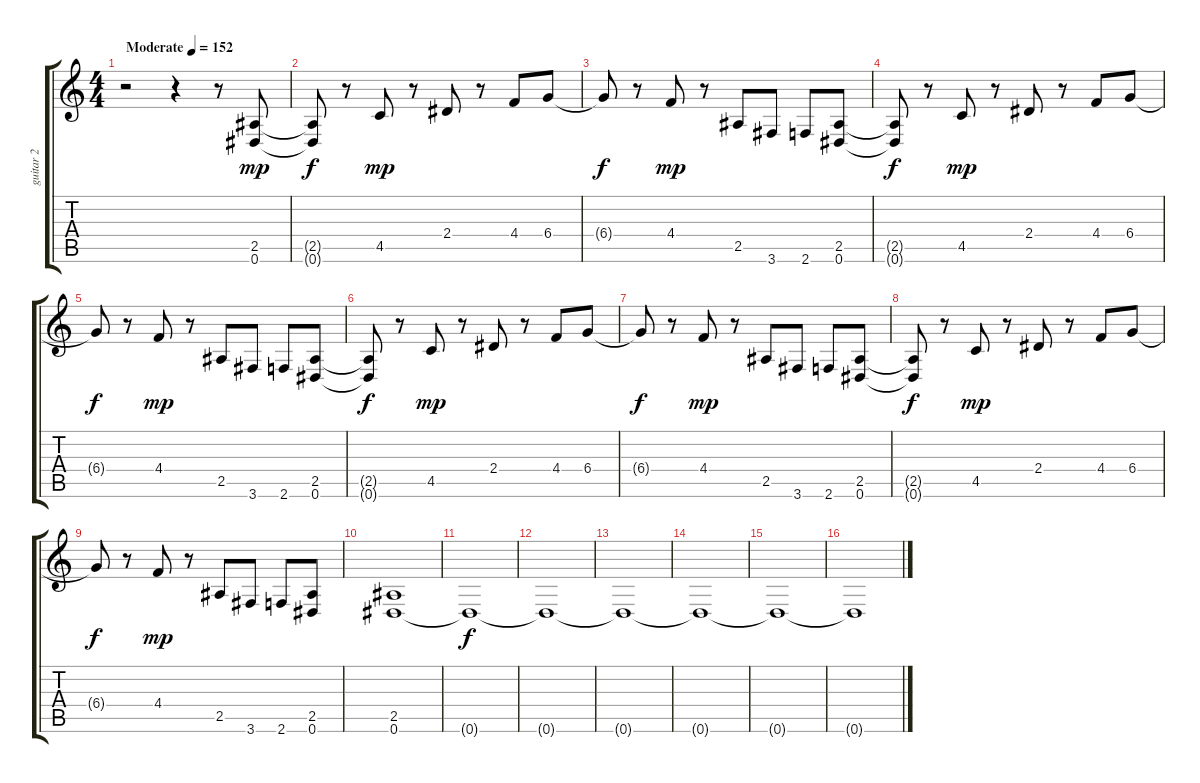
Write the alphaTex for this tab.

\track ("guitar 2" "guitar 2") {instrument acousticguitarsteel}
\staff {score tabs}
\tuning (Eb4 Bb3 Gb3 Db3 Ab2 Eb2) {hide}
\ts (4 4)
\tempo (152 "Moderate")
\clef g2
\ks c
r.2{dy mp instrument acousticguitarsteel} r.4 r.8 (2.5 0.6).8 |
(2.5{t} 0.6{t}).8{dy f} r.8 4.5.8{dy mp} r.8 2.4.8 r.8 4.4.8 6.4.8 |
6.4{t}.8{dy f} r.8 4.4.8{dy mp} r.8 2.5.8 3.6.8 2.6.8 (2.5 0.6).8 |
(2.5{t} 0.6{t}).8{dy f} r.8 4.5.8{dy mp} r.8 2.4.8 r.8 4.4.8 6.4.8 |
6.4{t}.8{dy f} r.8 4.4.8{dy mp} r.8 2.5.8 3.6.8 2.6.8 (2.5 0.6).8 |
(2.5{t} 0.6{t}).8{dy f} r.8 4.5.8{dy mp} r.8 2.4.8 r.8 4.4.8 6.4.8 |
6.4{t}.8{dy f} r.8 4.4.8{dy mp} r.8 2.5.8 3.6.8 2.6.8 (2.5 0.6).8 |
(2.5{t} 0.6{t}).8{dy f} r.8 4.5.8{dy mp} r.8 2.4.8 r.8 4.4.8 6.4.8 |
6.4{t}.8{dy f} r.8 4.4.8{dy mp} r.8 2.5.8 3.6.8 2.6.8 (2.5 0.6).8 |
(2.5 0.6).1 |
0.6{t}.1{dy f} |
0.6{t}.1 |
0.6{t}.1 |
0.6{t}.1 |
0.6{t}.1 |
0.6{t}.1
